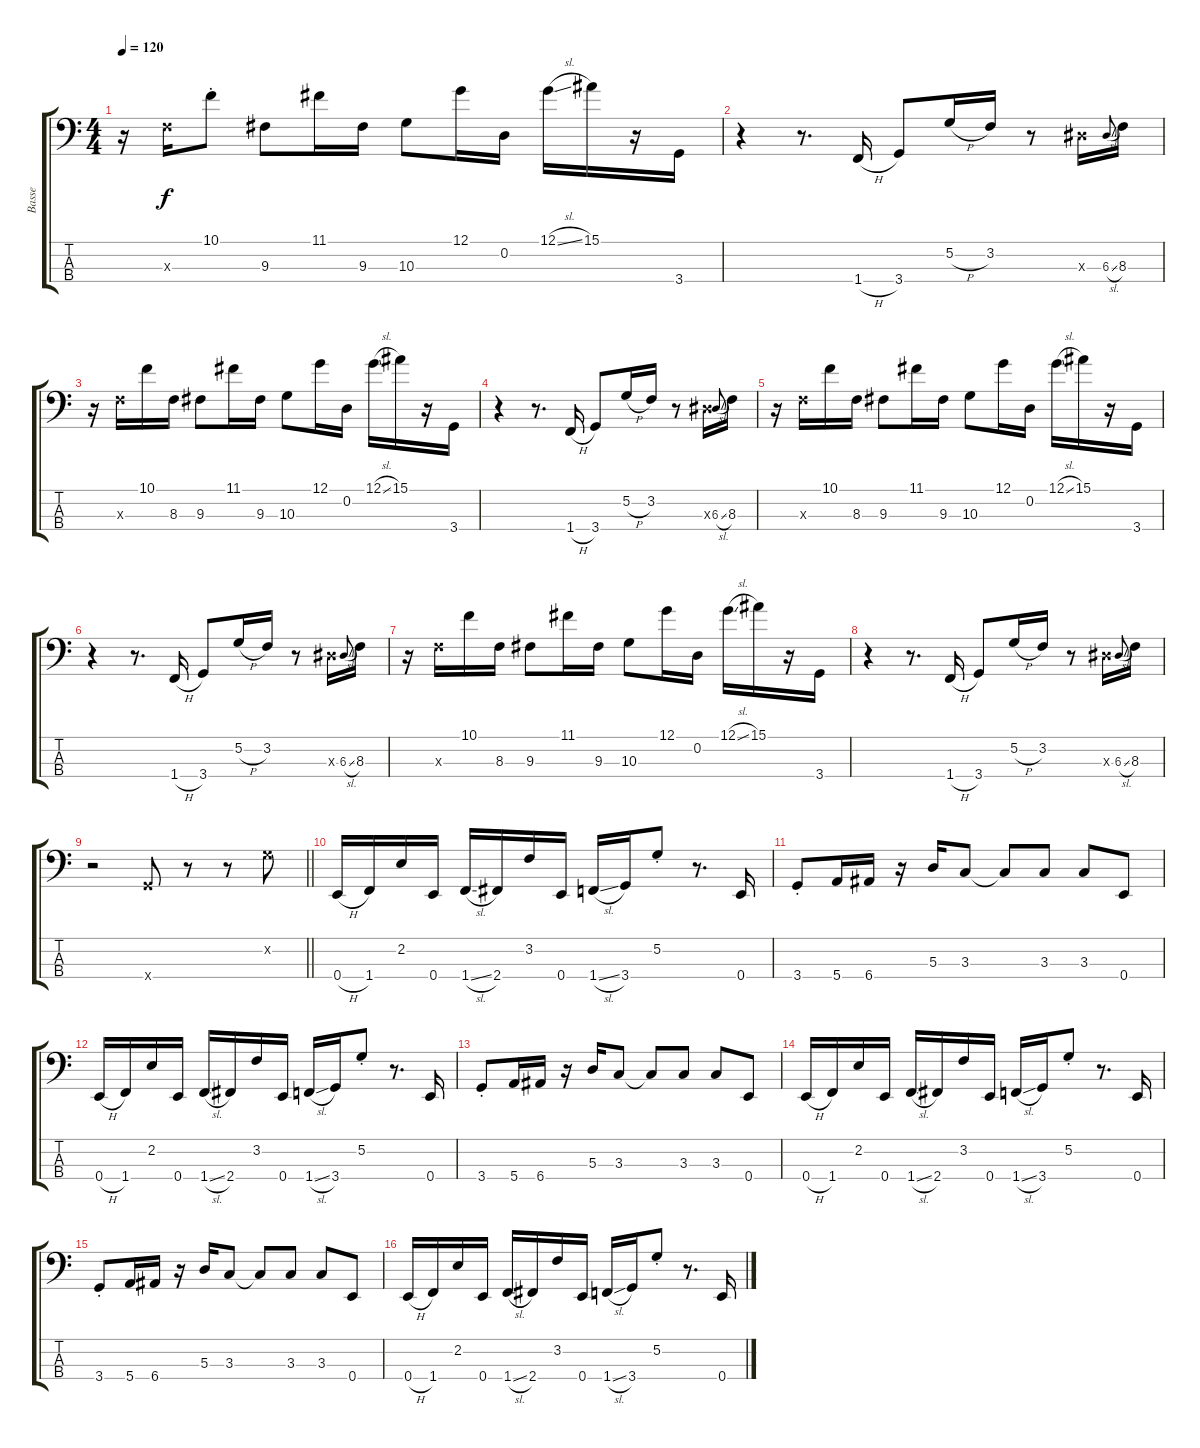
\track ("Basse" "Basse") {instrument electricbassfinger}
\staff {score tabs}
\tuning (G2 D2 A1 E1) {hide}
\ts (4 4)
\tempo 120
\clef f4
\ks c
r.16{dy f} 8.3{x}.16 10.1{st}.8 9.3.8 11.1.16 9.3.16 10.3.8 12.1.16 0.2.16 12.1{sl}.16 15.1.16 r.16 3.4.16 |
r.4 r.8{d} 1.4{h}.16 3.4.8 5.2{h}.16 3.2.16 r.8 6.3{x}.16 6.3{sl}.8{gr onbeat} 8.3.16 |
r.16 8.3{x}.16 10.1.16 8.3.16 9.3.8 11.1.16 9.3.16 10.3.8 12.1.16 0.2.16 12.1{sl}.16 15.1.16 r.16 3.4.16 |
r.4 r.8{d} 1.4{h}.16 3.4.8 5.2{h}.16 3.2.16 r.8 6.3{x}.16 6.3{sl}.8{gr onbeat} 8.3.16 |
r.16 8.3{x}.16 10.1.16 8.3.16 9.3.8 11.1.16 9.3.16 10.3.8 12.1.16 0.2.16 12.1{sl}.16 15.1.16 r.16 3.4.16 |
r.4 r.8{d} 1.4{h}.16 3.4.8 5.2{h}.16 3.2.16 r.8 6.3{x}.16 6.3{sl}.8{gr onbeat} 8.3.16 |
r.16 8.3{x}.16 10.1.16 8.3.16 9.3.8 11.1.16 9.3.16 10.3.8 12.1.16 0.2.16 12.1{sl}.16 15.1.16 r.16 3.4.16 |
r.4 r.8{d} 1.4{h}.16 3.4.8 5.2{h}.16 3.2.16 r.8 6.3{x}.16 6.3{sl}.8{gr onbeat} 8.3.16 |
\barLineRight lightlight
r.2 3.4{x}.8 r.8 r.8 5.2{x}.8 |
0.4{h}.16 1.4.16 2.2.16 0.4.16 1.4{sl}.16 2.4.16 3.2.16 0.4.16 1.4{sl}.16 3.4.16 5.2{st}.8 r.8{d} 0.4.16 |
3.4{st}.8 5.4.16 6.4.16 r.16 5.3.16 3.3.8 3.3{t}.8 3.3.8 3.3.8 0.4.8 |
0.4{h}.16 1.4.16 2.2.16 0.4.16 1.4{sl}.16 2.4.16 3.2.16 0.4.16 1.4{sl}.16 3.4.16 5.2{st}.8 r.8{d} 0.4.16 |
3.4{st}.8 5.4.16 6.4.16 r.16 5.3.16 3.3.8 3.3{t}.8 3.3.8 3.3.8 0.4.8 |
0.4{h}.16 1.4.16 2.2.16 0.4.16 1.4{sl}.16 2.4.16 3.2.16 0.4.16 1.4{sl}.16 3.4.16 5.2{st}.8 r.8{d} 0.4.16 |
3.4{st}.8 5.4.16 6.4.16 r.16 5.3.16 3.3.8 3.3{t}.8 3.3.8 3.3.8 0.4.8 |
0.4{h}.16 1.4.16 2.2.16 0.4.16 1.4{sl}.16 2.4.16 3.2.16 0.4.16 1.4{sl}.16 3.4.16 5.2{st}.8 r.8{d} 0.4.16
